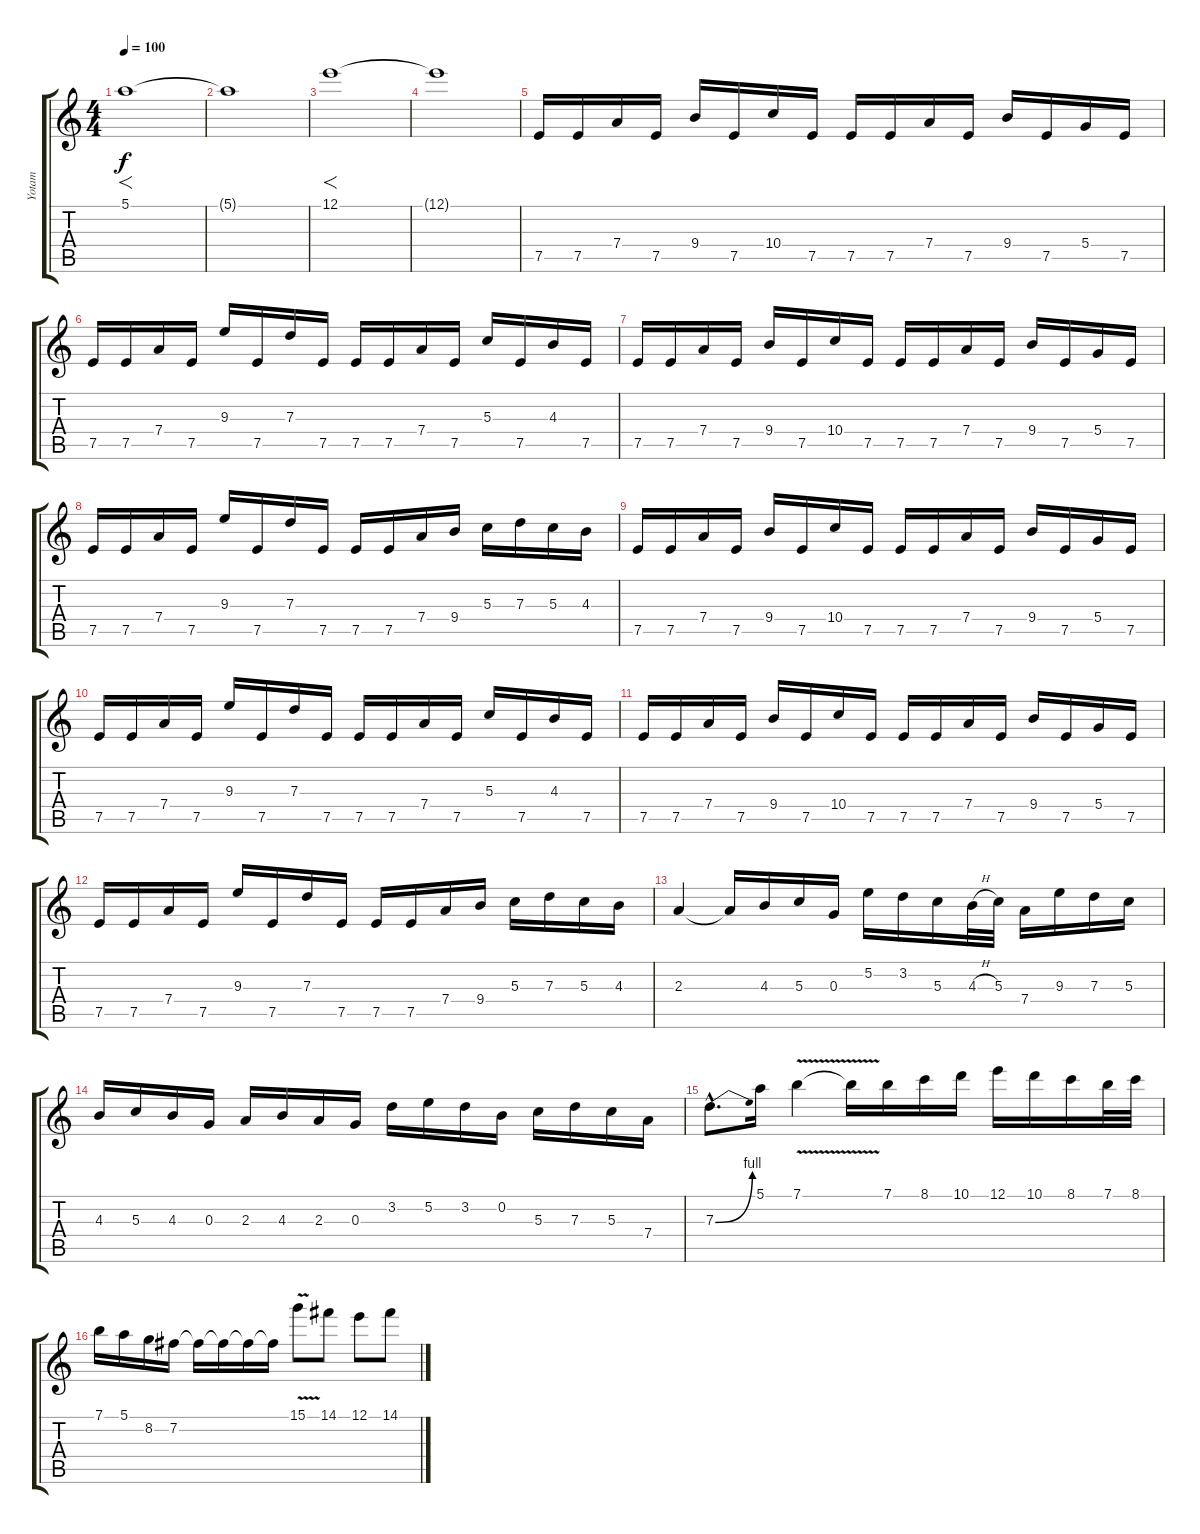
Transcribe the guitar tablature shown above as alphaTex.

\track ("Yotam" "Yotam") {instrument distortionguitar}
\staff {score tabs}
\tuning (E4 B3 G3 D3 A2 E2) {hide}
\ts (4 4)
\tempo 100
\clef g2
\ks c
5.1.1{f dy f} |
5.1{t}.1 |
12.1.1{f} |
12.1{t}.1 |
7.5.16 7.5.16 7.4.16 7.5.16 9.4.16 7.5.16 10.4.16 7.5.16 7.5.16 7.5.16 7.4.16 7.5.16 9.4.16 7.5.16 5.4.16 7.5.16 |
7.5.16 7.5.16 7.4.16 7.5.16 9.3.16 7.5.16 7.3.16 7.5.16 7.5.16 7.5.16 7.4.16 7.5.16 5.3.16 7.5.16 4.3.16 7.5.16 |
7.5.16 7.5.16 7.4.16 7.5.16 9.4.16 7.5.16 10.4.16 7.5.16 7.5.16 7.5.16 7.4.16 7.5.16 9.4.16 7.5.16 5.4.16 7.5.16 |
7.5.16 7.5.16 7.4.16 7.5.16 9.3.16 7.5.16 7.3.16 7.5.16 7.5.16 7.5.16 7.4.16 9.4.16 5.3.16 7.3.16 5.3.16 4.3.16 |
7.5.16 7.5.16 7.4.16 7.5.16 9.4.16 7.5.16 10.4.16 7.5.16 7.5.16 7.5.16 7.4.16 7.5.16 9.4.16 7.5.16 5.4.16 7.5.16 |
7.5.16 7.5.16 7.4.16 7.5.16 9.3.16 7.5.16 7.3.16 7.5.16 7.5.16 7.5.16 7.4.16 7.5.16 5.3.16 7.5.16 4.3.16 7.5.16 |
7.5.16 7.5.16 7.4.16 7.5.16 9.4.16 7.5.16 10.4.16 7.5.16 7.5.16 7.5.16 7.4.16 7.5.16 9.4.16 7.5.16 5.4.16 7.5.16 |
7.5.16 7.5.16 7.4.16 7.5.16 9.3.16 7.5.16 7.3.16 7.5.16 7.5.16 7.5.16 7.4.16 9.4.16 5.3.16 7.3.16 5.3.16 4.3.16 |
2.3.4 2.3{t}.16 4.3.16 5.3.16 0.3.16 5.2.16 3.2.16 5.3.16 4.3{h}.32 5.3.32 7.4.16 9.3.16 7.3.16 5.3.16 |
4.3.16 5.3.16 4.3.16 0.3.16 2.3.16 4.3.16 2.3.16 0.3.16 3.2.16 5.2.16 3.2.16 0.2.16 5.3.16 7.3.16 5.3.16 7.4.16 |
7.3{be (bend 0 0 60 4) hac}.8{d instrument guitarharmonics} 5.1.16{instrument distortionguitar} 7.1{v}.4 7.1{t}.16 7.1.16 8.1.16 10.1.16 12.1.16 10.1.16 8.1.16 7.1.32 8.1.32 |
7.1.16 5.1.16 8.2.16 7.2.16 7.2{t}.16 7.2{t}.16 7.2{t}.16 7.2{t}.16 15.1{v}.8 14.1.8 12.1.8 14.1.8
